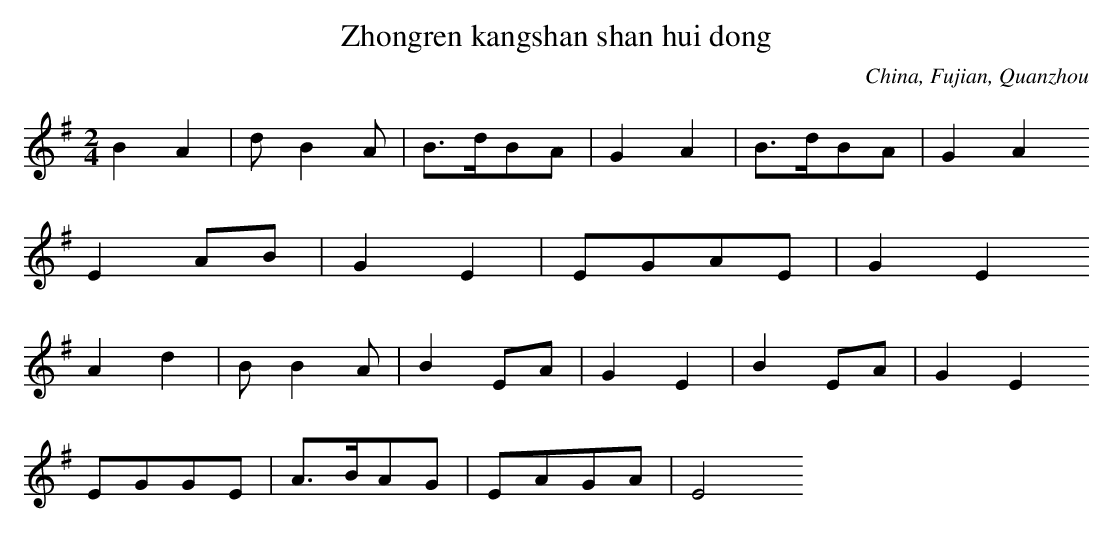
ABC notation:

X:1
T: Zhongren kangshan shan hui dong
O: China, Fujian, Quanzhou
M: 2/4
L: 1/16
K: G
B4A4 | d2B4A2 | B3dB2A2 | G4A4 | B3dB2A2 | G4A4
E4A2B2 | G4E4 | E2G2A2E2 | G4E4
A4d4 | B2B4A2 | B4E2A2 | G4E4 | B4E2A2 | G4E4
E2G2G2E2 | A3BA2G2 | E2A2G2A2 | E8
